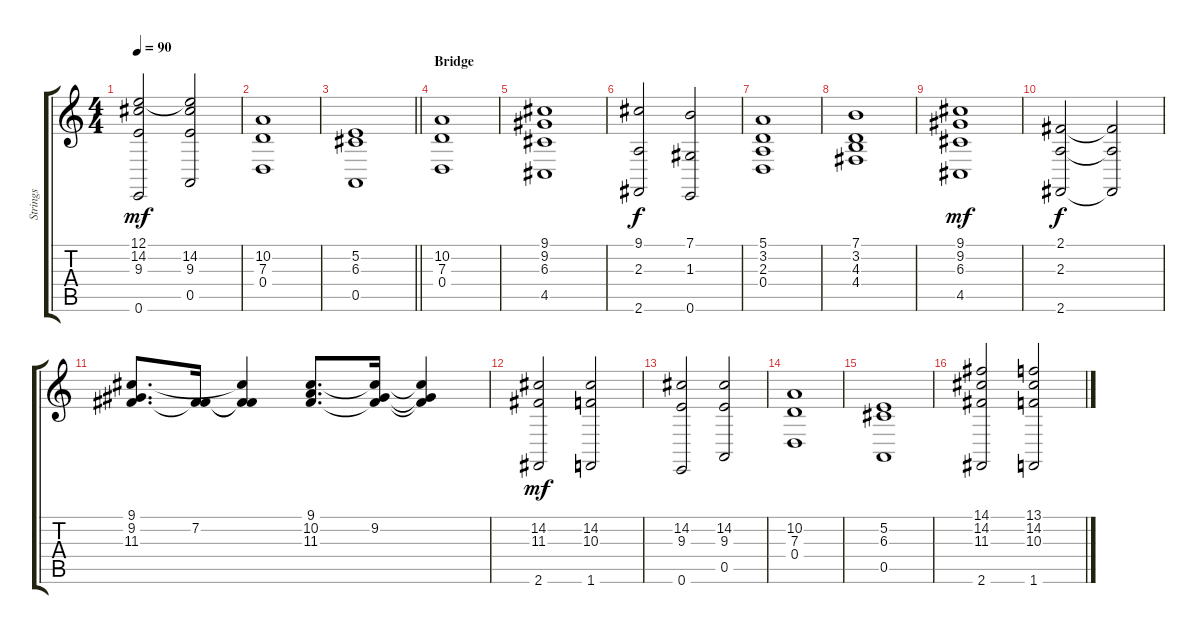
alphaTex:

\track ("Strings" "Strings") {instrument tremolostrings}
\staff {score tabs}
\tuning (E4 B3 G3 D3 A2 E2) {hide}
\ts (4 4)
\tempo 90
\clef g2
\ks c
(12.1 14.2 9.3 0.6).2{dy mf} (12.1{t} 14.2 9.3 0.5).2 |
(10.2 7.3 0.4).1 |
\barLineRight lightlight
(5.2 6.3 0.5).1 |
\section ("" "Bridge")
(10.2 7.3 0.4).1 |
(9.1 9.2 6.3 4.5).1 |
(9.1 2.3 2.6).2{dy f} (7.1 1.3 0.6).2 |
(5.1 3.2 2.3 0.4).1 |
(7.1 3.2 4.3 4.4).1 |
(9.1 9.2 6.3 4.5).1{dy mf} |
(2.1 2.3 2.6).2{dy f} (2.1{t} 2.3{t} 2.6{t}).2 |
(9.1 9.2 11.3).8{d} (7.2 11.3{t}).16 (9.1{t} 7.2{t} 11.3{t}).4 (9.1 10.2 11.3).8{d} (9.1{t} 9.2 11.3{t}).16 (9.1{t} 9.2{t} 11.3{t}).4 |
(14.2 11.3 2.6).2{dy mf} (14.2 10.3 1.6).2 |
(14.2 9.3 0.6).2 (14.2 9.3 0.5).2 |
(10.2 7.3 0.4).1 |
(5.2 6.3 0.5).1 |
(14.1 14.2 11.3 2.6).2 (13.1 14.2 10.3 1.6).2
